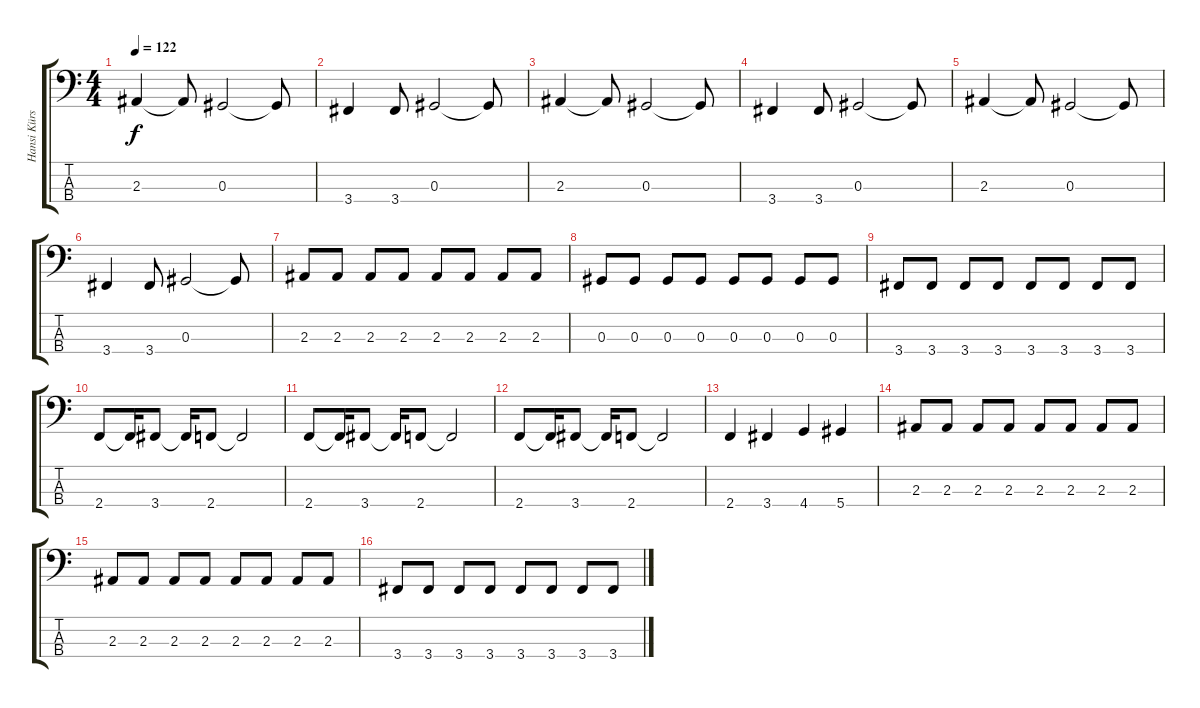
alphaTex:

\track ("Hansi Kürsch" "Hansi Kürs") {instrument electricbasspick}
\staff {score tabs}
\tuning (Gb2 Db2 Ab1 Eb1) {hide}
\ts (4 4)
\tempo 122
\clef f4
\ks c
2.3.4{dy f} 2.3{t}.8 0.3.2 0.3{t}.8 |
3.4.4 3.4.8 0.3.2 0.3{t}.8 |
2.3.4 2.3{t}.8 0.3.2 0.3{t}.8 |
3.4.4 3.4.8 0.3.2 0.3{t}.8 |
2.3.4 2.3{t}.8 0.3.2 0.3{t}.8 |
3.4.4 3.4.8 0.3.2 0.3{t}.8 |
2.3.8 2.3.8 2.3.8 2.3.8 2.3.8 2.3.8 2.3.8 2.3.8 |
0.3.8 0.3.8 0.3.8 0.3.8 0.3.8 0.3.8 0.3.8 0.3.8 |
3.4.8 3.4.8 3.4.8 3.4.8 3.4.8 3.4.8 3.4.8 3.4.8 |
2.4.8 2.4{t}.16 3.4.8 3.4{t}.16 2.4.8 2.4{t}.2 |
2.4.8 2.4{t}.16 3.4.8 3.4{t}.16 2.4.8 2.4{t}.2 |
2.4.8 2.4{t}.16 3.4.8 3.4{t}.16 2.4.8 2.4{t}.2 |
2.4.4 3.4.4 4.4.4 5.4.4 |
2.3.8 2.3.8 2.3.8 2.3.8 2.3.8 2.3.8 2.3.8 2.3.8 |
2.3.8 2.3.8 2.3.8 2.3.8 2.3.8 2.3.8 2.3.8 2.3.8 |
3.4.8 3.4.8 3.4.8 3.4.8 3.4.8 3.4.8 3.4.8 3.4.8
